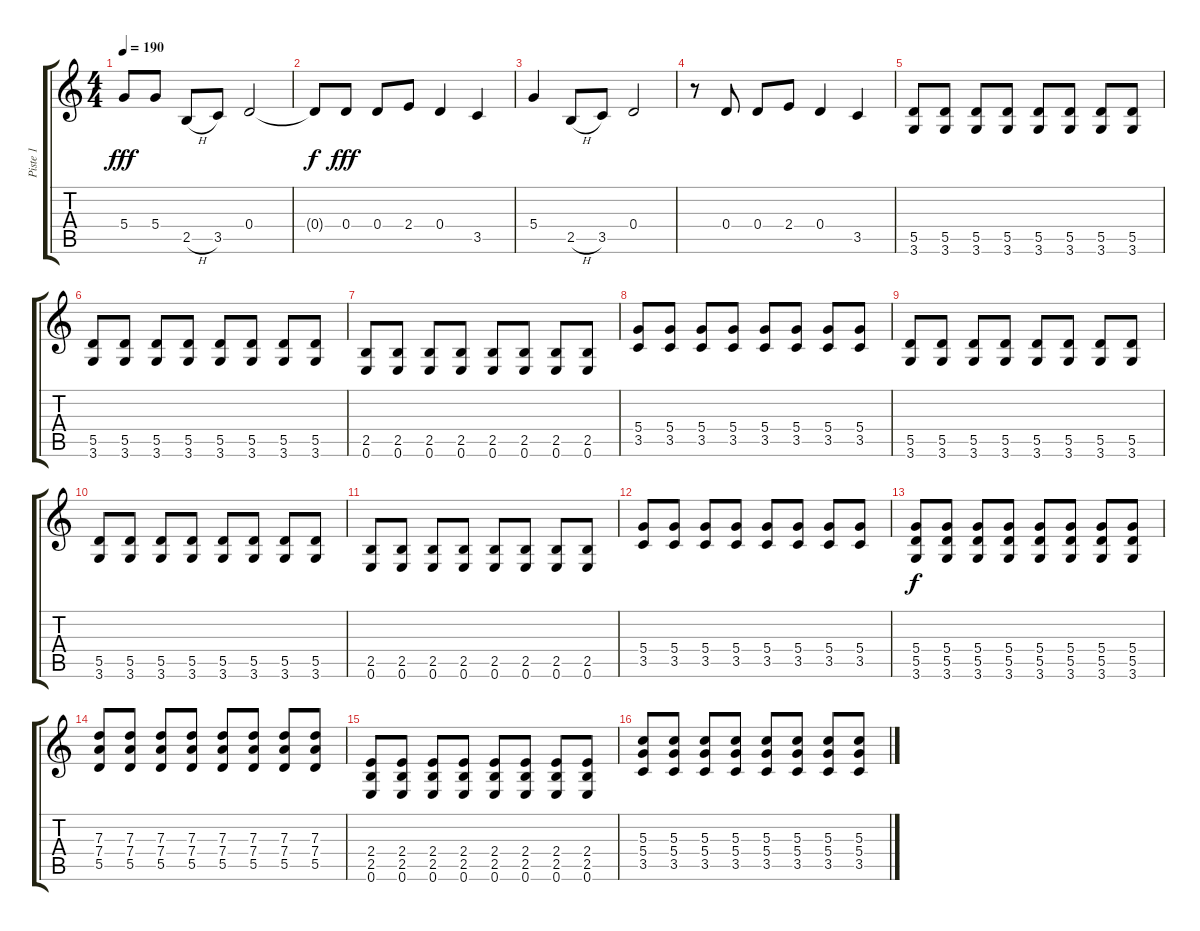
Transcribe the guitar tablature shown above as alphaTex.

\track ("Piste 1" "Piste 1") {instrument overdrivenguitar}
\staff {score tabs}
\tuning (E4 B3 G3 D3 A2 E2) {hide}
\ts (4 4)
\tempo 190
\clef g2
\ks c
5.4.8{dy fff} 5.4.8 2.5{h}.8 3.5.8 0.4.2 |
0.4{t}.8{dy f} 0.4.8{dy fff} 0.4.8 2.4.8 0.4.4 3.5.4 |
5.4.4 2.5{h}.8 3.5.8 0.4.2 |
r.8 0.4.8 0.4.8 2.4.8 0.4.4 3.5.4 |
(5.5 3.6).8 (5.5 3.6).8 (5.5 3.6).8 (5.5 3.6).8 (5.5 3.6).8 (5.5 3.6).8 (5.5 3.6).8 (5.5 3.6).8 |
(5.5 3.6).8 (5.5 3.6).8 (5.5 3.6).8 (5.5 3.6).8 (5.5 3.6).8 (5.5 3.6).8 (5.5 3.6).8 (5.5 3.6).8 |
(2.5 0.6).8 (2.5 0.6).8 (2.5 0.6).8 (2.5 0.6).8 (2.5 0.6).8 (2.5 0.6).8 (2.5 0.6).8 (2.5 0.6).8 |
(5.4 3.5).8 (5.4 3.5).8 (5.4 3.5).8 (5.4 3.5).8 (5.4 3.5).8 (5.4 3.5).8 (5.4 3.5).8 (5.4 3.5).8 |
(5.5 3.6).8 (5.5 3.6).8 (5.5 3.6).8 (5.5 3.6).8 (5.5 3.6).8 (5.5 3.6).8 (5.5 3.6).8 (5.5 3.6).8 |
(5.5 3.6).8 (5.5 3.6).8 (5.5 3.6).8 (5.5 3.6).8 (5.5 3.6).8 (5.5 3.6).8 (5.5 3.6).8 (5.5 3.6).8 |
(2.5 0.6).8 (2.5 0.6).8 (2.5 0.6).8 (2.5 0.6).8 (2.5 0.6).8 (2.5 0.6).8 (2.5 0.6).8 (2.5 0.6).8 |
(5.4 3.5).8 (5.4 3.5).8 (5.4 3.5).8 (5.4 3.5).8 (5.4 3.5).8 (5.4 3.5).8 (5.4 3.5).8 (5.4 3.5).8 |
(5.4 5.5 3.6).8{dy f} (5.4 5.5 3.6).8 (5.4 5.5 3.6).8 (5.4 5.5 3.6).8 (5.4 5.5 3.6).8 (5.4 5.5 3.6).8 (5.4 5.5 3.6).8 (5.4 5.5 3.6).8 |
(7.3 7.4 5.5).8 (7.3 7.4 5.5).8 (7.3 7.4 5.5).8 (7.3 7.4 5.5).8 (7.3 7.4 5.5).8 (7.3 7.4 5.5).8 (7.3 7.4 5.5).8 (7.3 7.4 5.5).8 |
(2.4 2.5 0.6).8 (2.4 2.5 0.6).8 (2.4 2.5 0.6).8 (2.4 2.5 0.6).8 (2.4 2.5 0.6).8 (2.4 2.5 0.6).8 (2.4 2.5 0.6).8 (2.4 2.5 0.6).8 |
(5.3 5.4 3.5).8 (5.3 5.4 3.5).8 (5.3 5.4 3.5).8 (5.3 5.4 3.5).8 (5.3 5.4 3.5).8 (5.3 5.4 3.5).8 (5.3 5.4 3.5).8 (5.3 5.4 3.5).8
